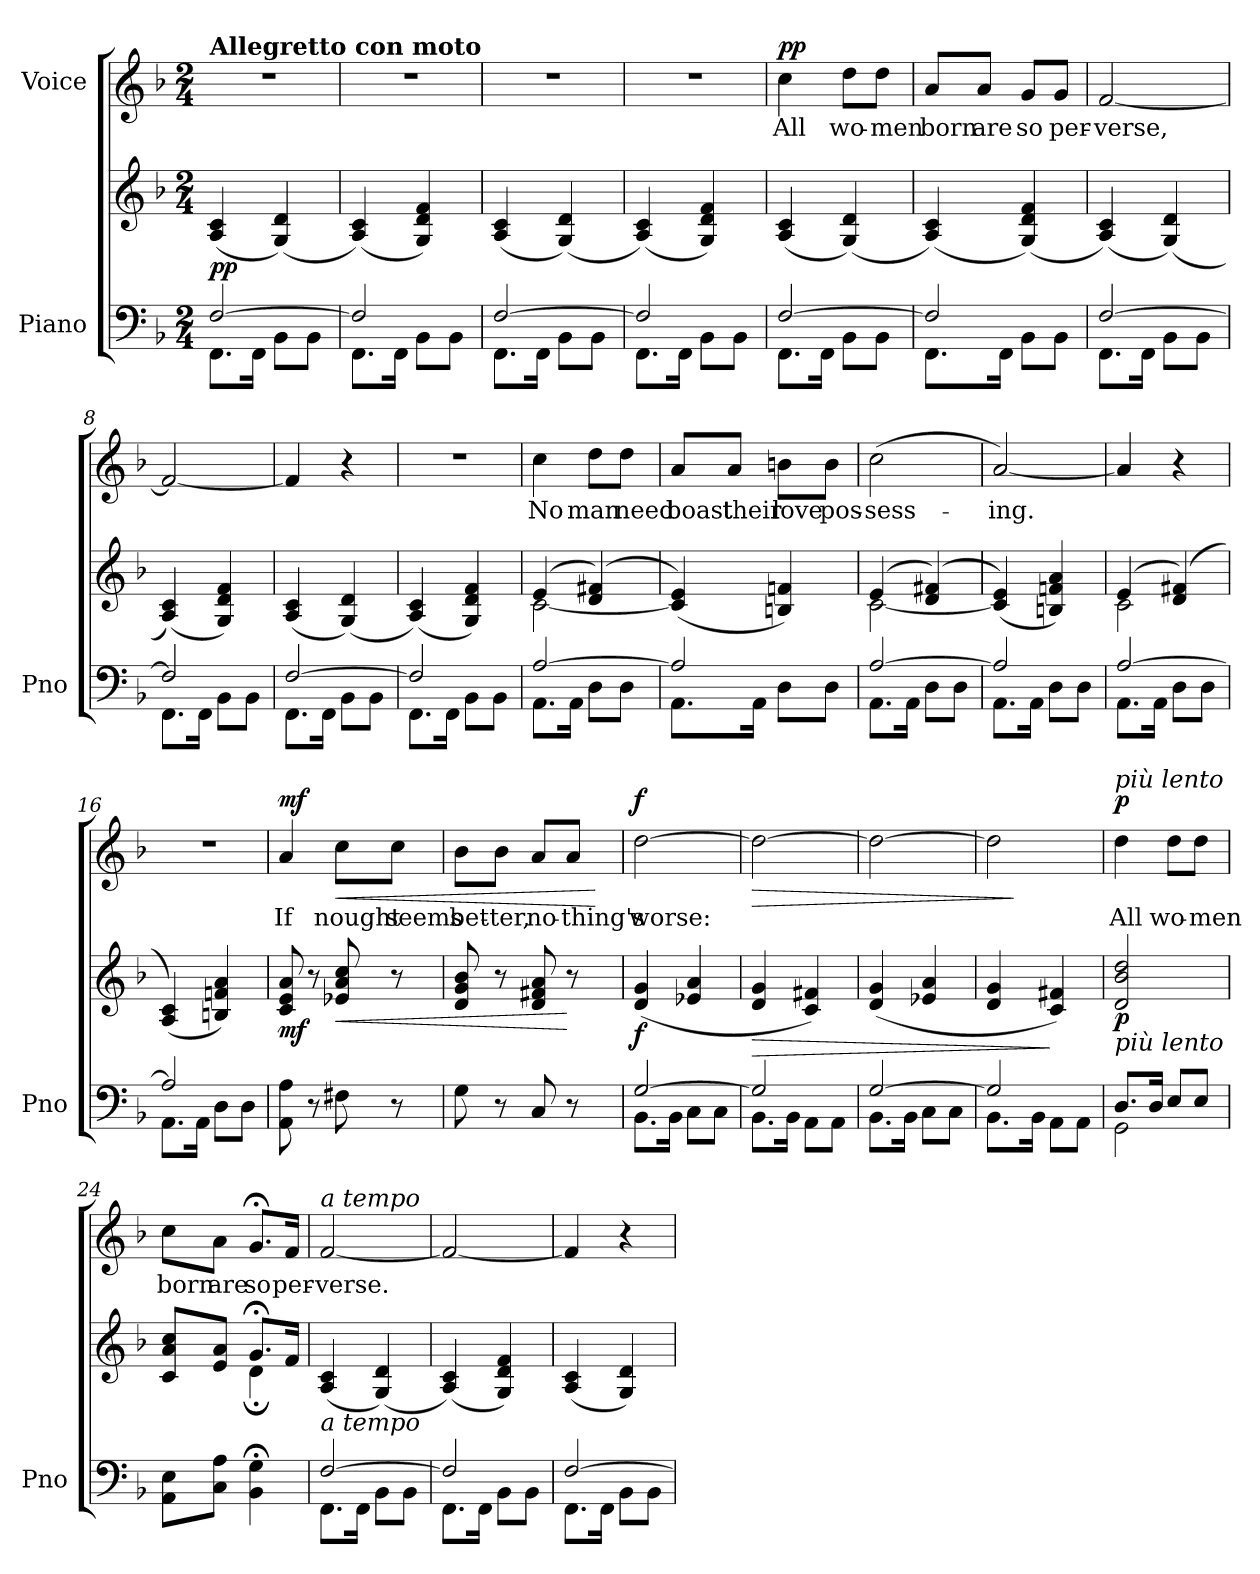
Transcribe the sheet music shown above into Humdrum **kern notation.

**kern	**kern	**dynam	**kern	**text	**dynam
*part2	*part2	*part2	*part1	*part1	*part1
*staff3	*staff2	*staff2/3	*staff1	*staff1	*staff1
*I"Piano	*	*	*I"Voice	*	*
*I'Pno	*	*	*	*	*
*clefF4	*clefG2	*	*clefG2	*	*
*k[b-]	*k[b-]	*	*k[b-]	*	*
*M2/4	*M2/4	*	*M2/4	*	*
=1	=1	=1	=1	=1	=1
*^	*	*	*	*	*
!	!	!	!	!LO:TX:a:B:t=Allegretto con moto	!	!
!	!	!	!LO:DY:b	!	!	!
[2F/	8.FF\L	(4A/ 4c/	pp	2r	.	.
.	16FF\Jk	.	.	.	.	.
.	8BB-\L	(4G/ 4d/)	.	.	.	.
.	8BB-\J	.	.	.	.	.
=2	=2	=2	=2	=2	=2	=2
2F/]	8.FF\L	(4A/ 4c/)	.	2r	.	.
.	16FF\Jk	.	.	.	.	.
.	8BB-\L	4G/ 4d/ 4f/)	.	.	.	.
.	8BB-\J	.	.	.	.	.
=3	=3	=3	=3	=3	=3	=3
[2F/	8.FF\L	(4A/ 4c/	.	2r	.	.
.	16FF\Jk	.	.	.	.	.
.	8BB-\L	(4G/ 4d/)	.	.	.	.
.	8BB-\J	.	.	.	.	.
=4	=4	=4	=4	=4	=4	=4
2F/]	8.FF\L	(4A/ 4c/)	.	2r	.	.
.	16FF\Jk	.	.	.	.	.
.	8BB-\L	4G/ 4d/ 4f/)	.	.	.	.
.	8BB-\J	.	.	.	.	.
=5	=5	=5	=5	=5	=5	=5
!	!	!	!	!	!	!LO:DY:a
[2F/	8.FF\L	(4A/ 4c/	.	4cc\	All	pp
.	16FF\Jk	.	.	.	.	.
.	8BB-\L	(4G/ 4d/)	.	8dd\L	wo-	.
.	8BB-\J	.	.	8dd\J	-men	.
=6	=6	=6	=6	=6	=6	=6
2F/]	8.FF\L	(4A/ 4c/)	.	8a/L	born	.
.	.	.	.	8a/J	are	.
.	16FF\Jk	.	.	.	.	.
.	8BB-\L	(4G/ 4d/ 4f/)	.	8g/L	so	.
.	8BB-\J	.	.	8g/J	per-	.
=7	=7	=7	=7	=7	=7	=7
[2F/	8.FF\L	(4A/ 4c/)	.	[2f/	-verse,	.
.	16FF\Jk	.	.	.	.	.
.	8BB-\L	(4G/ 4d/)	.	.	.	.
.	8BB-\J	.	.	.	.	.
=8	=8	=8	=8	=8	=8	=8
2F/]	8.FF\L	(4A/ 4c/)	.	2f/_	.	.
.	16FF\Jk	.	.	.	.	.
.	8BB-\L	4G/ 4d/ 4f/)	.	.	.	.
.	8BB-\J	.	.	.	.	.
=9	=9	=9	=9	=9	=9	=9
[2F/	8.FF\L	(4A/ 4c/	.	4f/]	.	.
.	16FF\Jk	.	.	.	.	.
.	8BB-\L	(4G/ 4d/)	.	4r	.	.
.	8BB-\J	.	.	.	.	.
=10	=10	=10	=10	=10	=10	=10
2F/]	8.FF\L	(4A/ 4c/)	.	2r	.	.
.	16FF\Jk	.	.	.	.	.
.	8BB-\L	4G/ 4d/ 4f/)	.	.	.	.
.	8BB-\J	.	.	.	.	.
=11	=11	=11	=11	=11	=11	=11
*	*	*^	*	*	*	*
[2A/	8.AA\L	(4e/	[2c\	.	4cc\	No	.
.	16AA\Jk	.	.	.	.	.	.
.	8D\L	(4d/ 4f#X/)	.	.	8dd\L	man	.
.	8D\J	.	.	.	8dd\J	need	.
*	*	*v	*v	*	*	*	*
=12	=12	=12	=12	=12	=12	=12
2A/]	8.AA\L	(>4c/] 4e/)	.	8a/L	boast	.
.	.	.	.	8a/J	their	.
.	16AA\Jk	.	.	.	.	.
.	8D\L	4Bn/ 4fn/)	.	8bn\L	love	.
.	8D\J	.	.	8b\J	pos-	.
=13	=13	=13	=13	=13	=13	=13
*	*	*^	*	*	*	*
[2A/	8.AA\L	(4e/	[2c\	.	(2cc\	-sess-	.
.	16AA\Jk	.	.	.	.	.	.
.	8D\L	(4d/ 4f#X/)	.	.	.	.	.
.	8D\J	.	.	.	.	.	.
*	*	*v	*v	*	*	*	*
=14	=14	=14	=14	=14	=14	=14
2A/]	8.AA\L	(>4c/] 4e/)	.	[2a/)	-ing.	.
.	16AA\Jk	.	.	.	.	.
.	8D\L	4Bn/ 4fn/ 4a/)	.	.	.	.
.	8D\J	.	.	.	.	.
=15	=15	=15	=15	=15	=15	=15
*	*	*^	*	*	*	*
[2A/	8.AA\L	(4e/	2c\	.	4a/]	.	.
.	16AA\Jk	.	.	.	.	.	.
.	8D\L	(4d/ 4f#X/)	.	.	4r	.	.
.	8D\J	.	.	.	.	.	.
*	*	*v	*v	*	*	*	*
=16	=16	=16	=16	=16	=16	=16
2A/]	8.AA\L	(4A/ 4c/)	.	2r	.	.
.	16AA\Jk	.	.	.	.	.
.	8D\L	4Bn/ 4fn/ 4a/)	.	.	.	.
.	8D\J	.	.	.	.	.
=17	=17	=17	=17	=17	=17	=17
!	!	!	!LO:DY:b	!	!	!LO:DY:a
*v	*v	*	*	*	*	*
8AA\ 8A\	8c/ 8e/ 8a/	mf	4a/	If	mf
8r	8r	.	.	.	.
!	!	!LO:HP:b	!	!	!LO:HP:b
8F#X\	8e-X/ 8a/ 8cc/	<	8cc\L	nought	<
8r	8r	.	8cc\J	seems	.
=18	=18	=18	=18	=18	=18
8G\	8d/ 8g/ 8b-/	.	8b-\L	bet-	.
8r	8r	.	8b-\J	-ter,	.
8C/	8d/ 8f#X/ 8a/	.	8a/L	no-	.
8r	8r	[	8a/J	-thing's	.
.	.	.	.	.	[
=19	=19	=19	=19	=19	=19
*^	*	*	*	*	*
!	!	!	!LO:DY:b	!	!	!LO:DY:a
[2G/	8.BB-\L	(<4d/ 4g/	f	[2dd\	worse:	f
.	16BB-\Jk	.	.	.	.	.
.	8C\L	4e-X/ 4a/	.	.	.	.
.	8C\J	.	.	.	.	.
=20	=20	=20	=20	=20	=20	=20
!	!	!	!LO:HP:b	!	!	!LO:HP:b
2G/]	8.BB-\L	4d/ 4g/	>	2dd\_	.	>
.	16BB-\Jk	.	.	.	.	.
.	8AA\L	4c/ 4f#X/)	.	.	.	.
.	8AA\J	.	.	.	.	.
=21	=21	=21	=21	=21	=21	=21
[2G/	8.BB-\L	(4d/ 4g/	.	2dd\_	.	.
.	16BB-\Jk	.	.	.	.	.
.	8C\L	4e-X/ 4a/	.	.	.	.
.	8C\J	.	.	.	.	.
=22	=22	=22	=22	=22	=22	=22
*	*	*	*	*^	*	*
2G/]	8.BB-\L	4d/ 4g/	.	2dd\]	8ryy	.	.
.	.	.	.	.	4.ryy	.	]
.	16BB-\Jk	.	.	.	.	.	.
.	8AA\L	4c/ 4f#X/)	]	.	.	.	.
.	8AA\J	.	.	.	.	.	.
*	*	*	*	*v	*v	*	*
=23	=23	=23	=23	=23	=23	=23
!	!	!	!	!LO:TX:a:i:t=più lento	!	!
!	!	!LO:TX:b:i:t=più lento	!	!	!	!
!	!	!	!LO:DY:b	!	!	!LO:DY:a
8.D/L	2GG\	2d/ 2b-/ 2dd/	p	4dd\	All	p
16D/Jk	.	.	.	.	.	.
8E/L	.	.	.	8dd\L	wo-	.
8E/J	.	.	.	8dd\J	-men	.
*v	*v	*	*	*	*	*
=24	=24	=24	=24	=24	=24
*	*^	*	*	*	*
8AA\ 8E\L	8c/ 8a/ 8cc/L	4ryy	.	8cc\L	born	.
8C\ 8A\J	8e/ 8a/J	.	.	8a\J	are	.
4BB-\;< 4G\;<	8.g;</L	4d;\	.	8.g;</L	so	.
.	16f/Jk	.	.	16f/Jk	per-	.
*	*v	*v	*	*	*	*
=25	=25	=25	=25	=25	=25
*^	*	*	*	*	*
!	!	!	!	!LO:TX:a:i:t=a tempo	!	!
!	!	!LO:TX:b:i:t=a tempo	!	!	!	!
[2F/	8.FF\L	(4A/ 4c/	.	[2f/	-verse.	.
.	16FF\Jk	.	.	.	.	.
.	8BB-\L	(4G/ 4d/)	.	.	.	.
.	8BB-\J	.	.	.	.	.
=26	=26	=26	=26	=26	=26	=26
2F/]	8.FF\L	(4A/ 4c/)	.	2f/_	.	.
.	16FF\Jk	.	.	.	.	.
.	8BB-\L	4G/ 4d/ 4f/)	.	.	.	.
.	8BB-\J	.	.	.	.	.
=27	=27	=27	=27	=27	=27	=27
[2F/	8.FF\L	(4A/ 4c/	.	4f/]	.	.
.	16FF\Jk	.	.	.	.	.
.	8BB-\L	4G/ 4d/)	.	4r	.	.
.	8BB-\J	.	.	.	.	.
*v	*v	*	*	*	*	*
=	=	=	=	=	=
*-	*-	*-	*-	*-	*-
